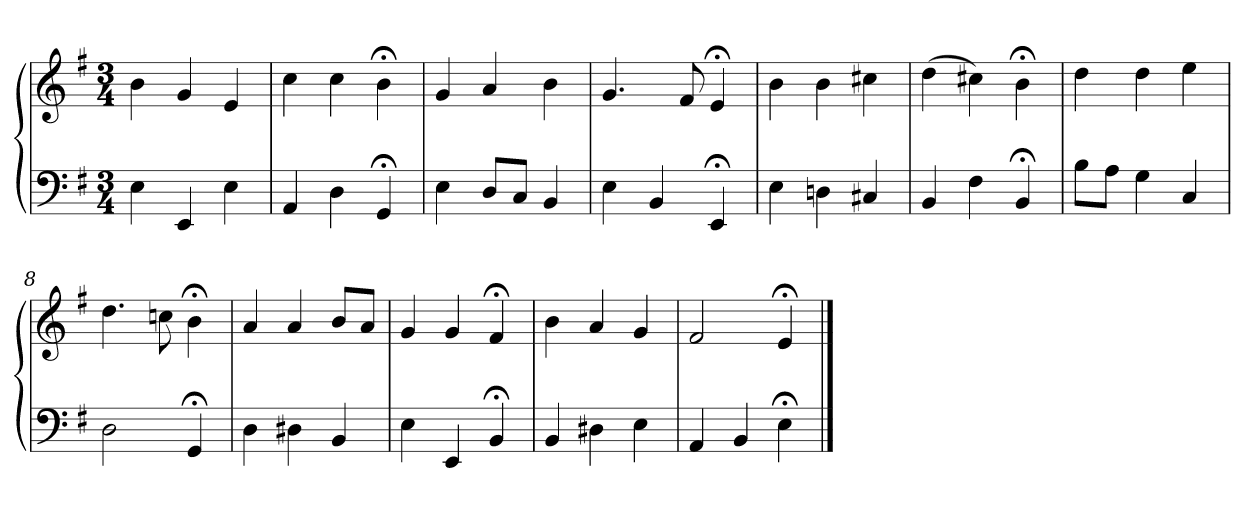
**kern	**kern
*part1	*part1
*staff2	*staff1
*clefF4	*clefG2
*k[f#]	*k[f#]
*M3/4	*M3/4
=1	=1
4E	4b
4EE	4g
4E	4e
=2	=2
4AA	4cc
4D	4cc
4GG;<	4b;<
=3	=3
4E	4g
8DL	4a
8CJ	.
4BB	4b
=4	=4
4E	4.g
4BB	.
.	8f#
4EE;<	4e;<
=5	=5
4E	4b
4Dn	4b
4C#X	4cc#X
=6	=6
4BB	(4dd
4F#	4cc#X)
4BB;<	4b;<
=7	=7
8BL	4dd
8AJ	.
4G	4dd
4C	4ee
=8	=8
2D	4.dd
.	8ccn
4GG;<	4b;<
!!LO:LB:g=z
=9	=9
4D	4a
4D#X	4a
4BB	8bL
.	8aJ
=10	=10
4E	4g
4EE	4g
4BB;<	4f#;<
=11	=11
4BB	4b
4D#X	4a
4E	4g
=12	=12
4AA	2f#
4BB	.
4E;<	4e;<
==	==
*-	*-
